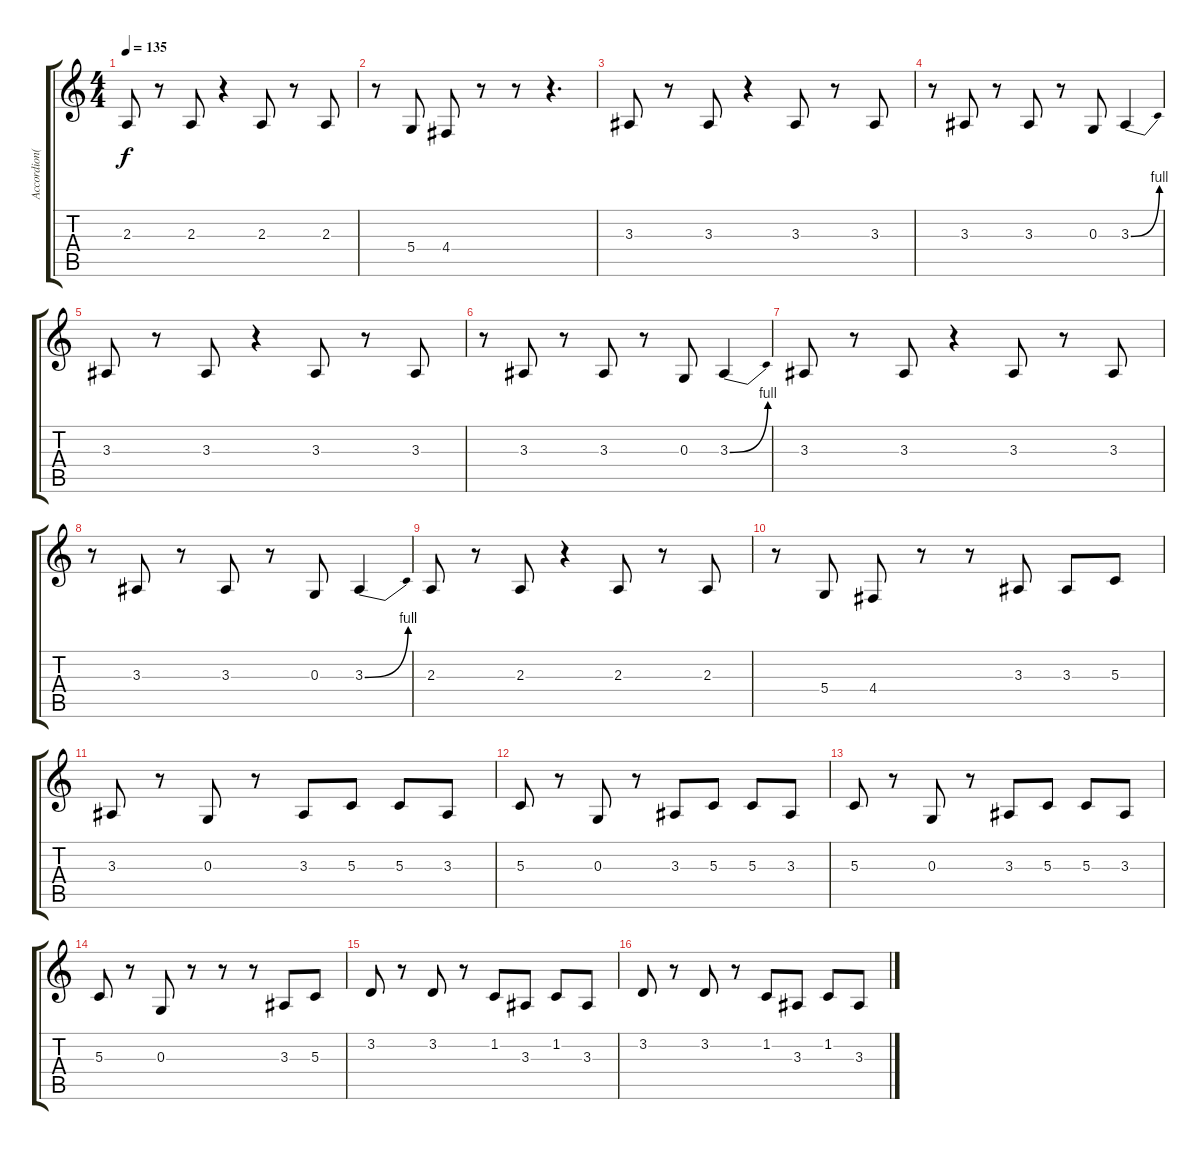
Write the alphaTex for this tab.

\track ("Accordion(voice)" "Accordion(") {instrument accordion}
\staff {score tabs}
\tuning (E4 B3 G3 D3 A2 E2) {hide}
\ts (4 4)
\tempo 135
\clef g2
\ks c
2.3.8{dy f} r.8 2.3.8 r.4 2.3.8 r.8 2.3.8 |
r.8 5.4.8 4.4.8 r.8 r.8 r.4{d} |
3.3.8 r.8 3.3.8 r.4 3.3.8 r.8 3.3.8 |
r.8 3.3.8 r.8 3.3.8 r.8 0.3.8 3.3{be (bend 0 0 60 4)}.4 |
3.3.8 r.8 3.3.8 r.4 3.3.8 r.8 3.3.8 |
r.8 3.3.8 r.8 3.3.8 r.8 0.3.8 3.3{be (bend 0 0 60 4)}.4 |
3.3.8 r.8 3.3.8 r.4 3.3.8 r.8 3.3.8 |
r.8 3.3.8 r.8 3.3.8 r.8 0.3.8 3.3{be (bend 0 0 60 4)}.4 |
2.3.8 r.8 2.3.8 r.4 2.3.8 r.8 2.3.8 |
r.8 5.4.8 4.4.8 r.8 r.8 3.3.8 3.3.8 5.3.8 |
3.3.8 r.8 0.3.8 r.8 3.3.8 5.3.8 5.3.8 3.3.8 |
5.3.8 r.8 0.3.8 r.8 3.3.8 5.3.8 5.3.8 3.3.8 |
5.3.8 r.8 0.3.8 r.8 3.3.8 5.3.8 5.3.8 3.3.8 |
5.3.8 r.8 0.3.8 r.8 r.8 r.8 3.3.8 5.3.8 |
3.2.8 r.8 3.2.8 r.8 1.2.8 3.3.8 1.2.8 3.3.8 |
3.2.8 r.8 3.2.8 r.8 1.2.8 3.3.8 1.2.8 3.3.8
